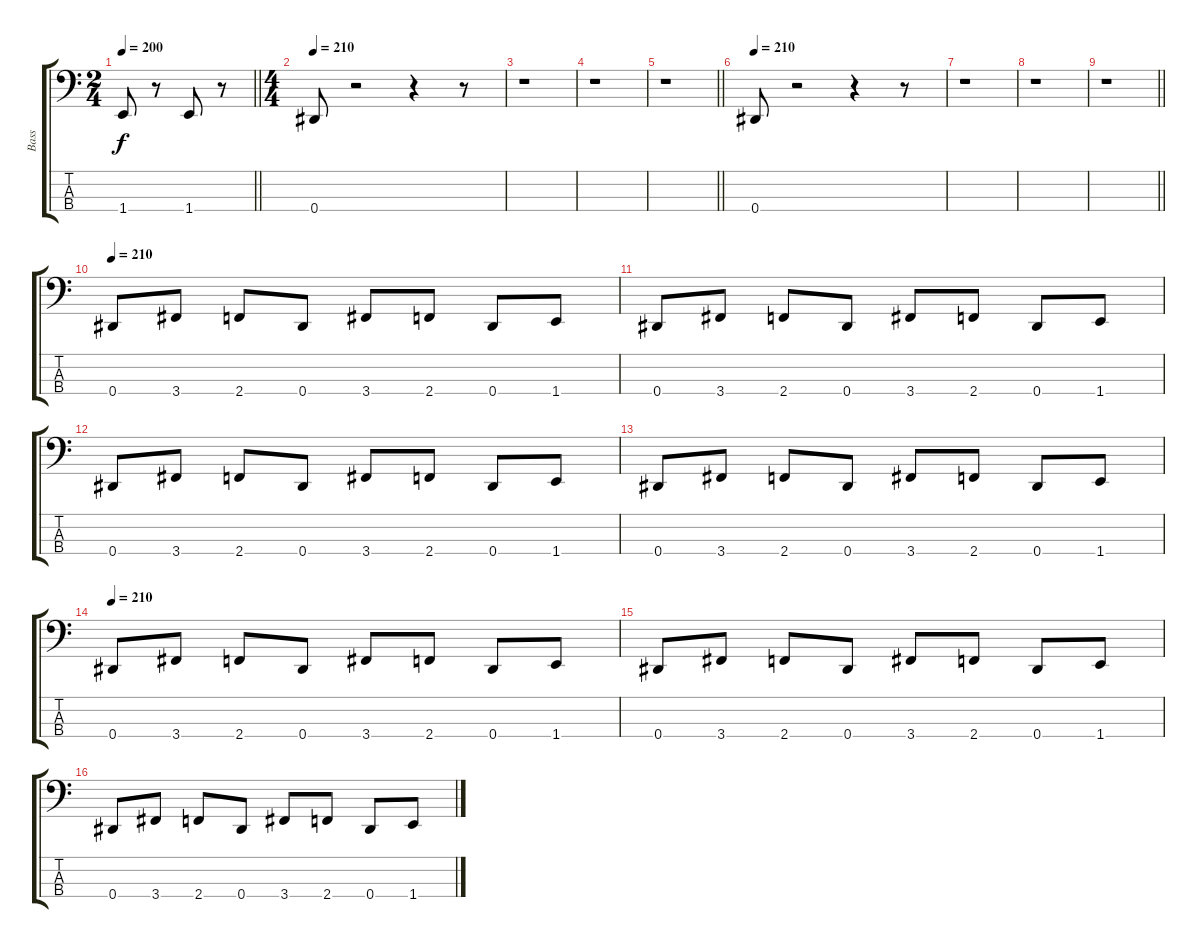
\track ("Bass" "Bass") {instrument electricbasspick}
\staff {score tabs}
\tuning (Gb2 Db2 Ab1 Eb1) {hide}
\ts (2 4)
\tempo 200
\clef f4
\barLineRight lightlight
\ks c
1.4.8{dy f} r.8 1.4.8 r.8 |
\ts (4 4)
\tempo 210
0.4.8 r.2 r.4 r.8 |
r.1 |
r.1 |
\barLineRight lightlight
r.1 |
\tempo 210
0.4.8 r.2 r.4 r.8 |
r.1 |
r.1 |
\barLineRight lightlight
r.1 |
\tempo 210
0.4.8 3.4.8 2.4.8 0.4.8 3.4.8 2.4.8 0.4.8 1.4.8 |
0.4.8 3.4.8 2.4.8 0.4.8 3.4.8 2.4.8 0.4.8 1.4.8 |
0.4.8 3.4.8 2.4.8 0.4.8 3.4.8 2.4.8 0.4.8 1.4.8 |
0.4.8 3.4.8 2.4.8 0.4.8 3.4.8 2.4.8 0.4.8 1.4.8 |
\tempo 210
0.4.8 3.4.8 2.4.8 0.4.8 3.4.8 2.4.8 0.4.8 1.4.8 |
0.4.8 3.4.8 2.4.8 0.4.8 3.4.8 2.4.8 0.4.8 1.4.8 |
0.4.8 3.4.8 2.4.8 0.4.8 3.4.8 2.4.8 0.4.8 1.4.8
